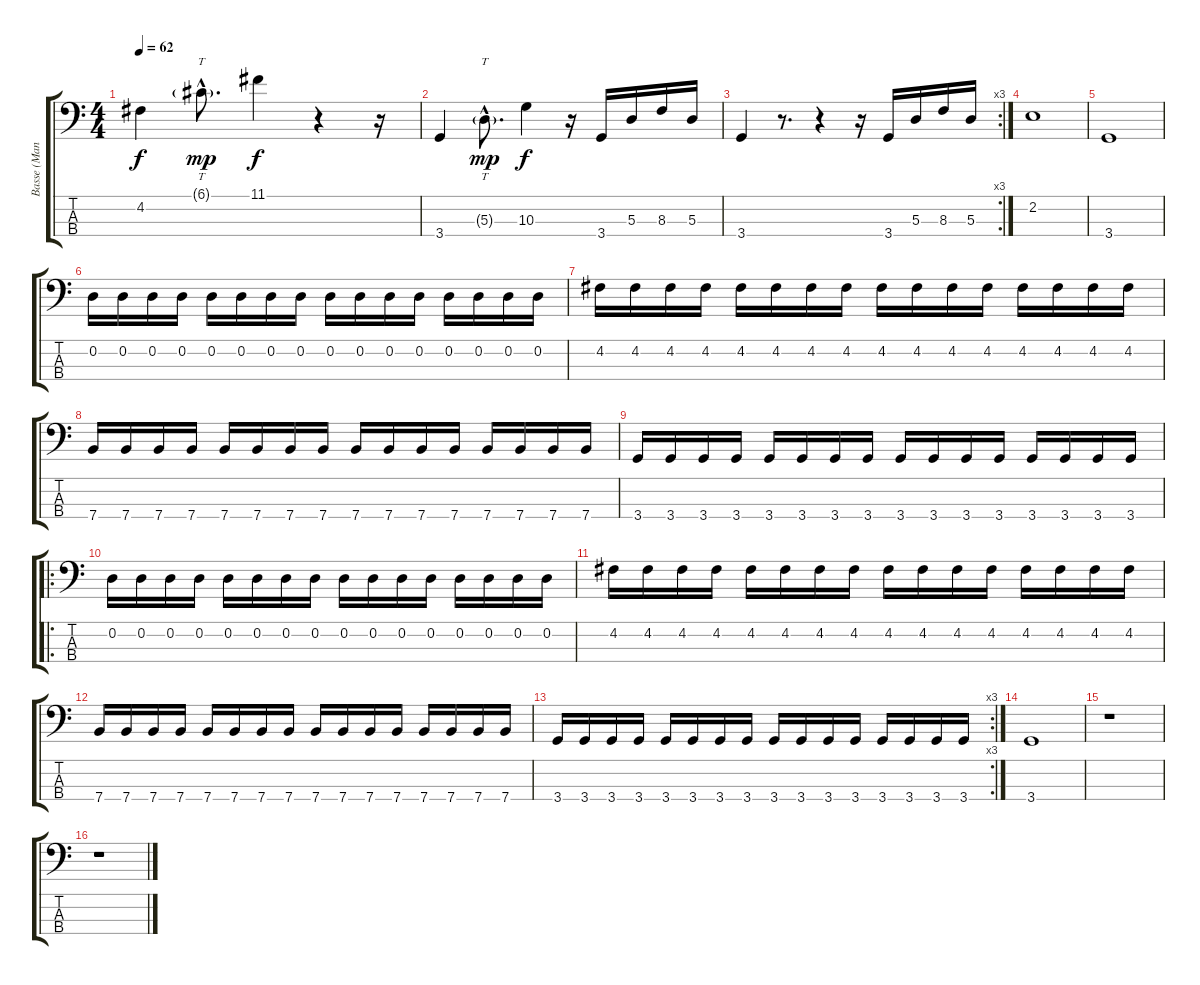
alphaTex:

\track ("Basse (Manu)" "Basse (Man") {instrument electricbassfinger}
\staff {score tabs}
\tuning (G2 D2 A1 E1) {hide}
\ts (4 4)
\tempo 62
\clef f4
\ks c
4.2.4{dy f} 6.1{g hac}.8{tt d dy mp} 11.1.4{dy f} r.4 r.16 |
3.4.4 5.3{g hac}.8{tt d dy mp} 10.3.4{dy f} r.16 3.4.16 5.3.16 8.3.16 5.3.16 |
\rc 3
3.4.4 r.8{d} r.4 r.16 3.4.16 5.3.16 8.3.16 5.3.16 |
2.2.1 |
3.4.1 |
0.2.16 0.2.16 0.2.16 0.2.16 0.2.16 0.2.16 0.2.16 0.2.16 0.2.16 0.2.16 0.2.16 0.2.16 0.2.16 0.2.16 0.2.16 0.2.16 |
4.2.16 4.2.16 4.2.16 4.2.16 4.2.16 4.2.16 4.2.16 4.2.16 4.2.16 4.2.16 4.2.16 4.2.16 4.2.16 4.2.16 4.2.16 4.2.16 |
7.4.16 7.4.16 7.4.16 7.4.16 7.4.16 7.4.16 7.4.16 7.4.16 7.4.16 7.4.16 7.4.16 7.4.16 7.4.16 7.4.16 7.4.16 7.4.16 |
3.4.16 3.4.16 3.4.16 3.4.16 3.4.16 3.4.16 3.4.16 3.4.16 3.4.16 3.4.16 3.4.16 3.4.16 3.4.16 3.4.16 3.4.16 3.4.16 |
\ro
0.2.16 0.2.16 0.2.16 0.2.16 0.2.16 0.2.16 0.2.16 0.2.16 0.2.16 0.2.16 0.2.16 0.2.16 0.2.16 0.2.16 0.2.16 0.2.16 |
4.2.16 4.2.16 4.2.16 4.2.16 4.2.16 4.2.16 4.2.16 4.2.16 4.2.16 4.2.16 4.2.16 4.2.16 4.2.16 4.2.16 4.2.16 4.2.16 |
7.4.16 7.4.16 7.4.16 7.4.16 7.4.16 7.4.16 7.4.16 7.4.16 7.4.16 7.4.16 7.4.16 7.4.16 7.4.16 7.4.16 7.4.16 7.4.16 |
\rc 3
3.4.16 3.4.16 3.4.16 3.4.16 3.4.16 3.4.16 3.4.16 3.4.16 3.4.16 3.4.16 3.4.16 3.4.16 3.4.16 3.4.16 3.4.16 3.4.16 |
3.4.1 |
r.1 |
r.1
